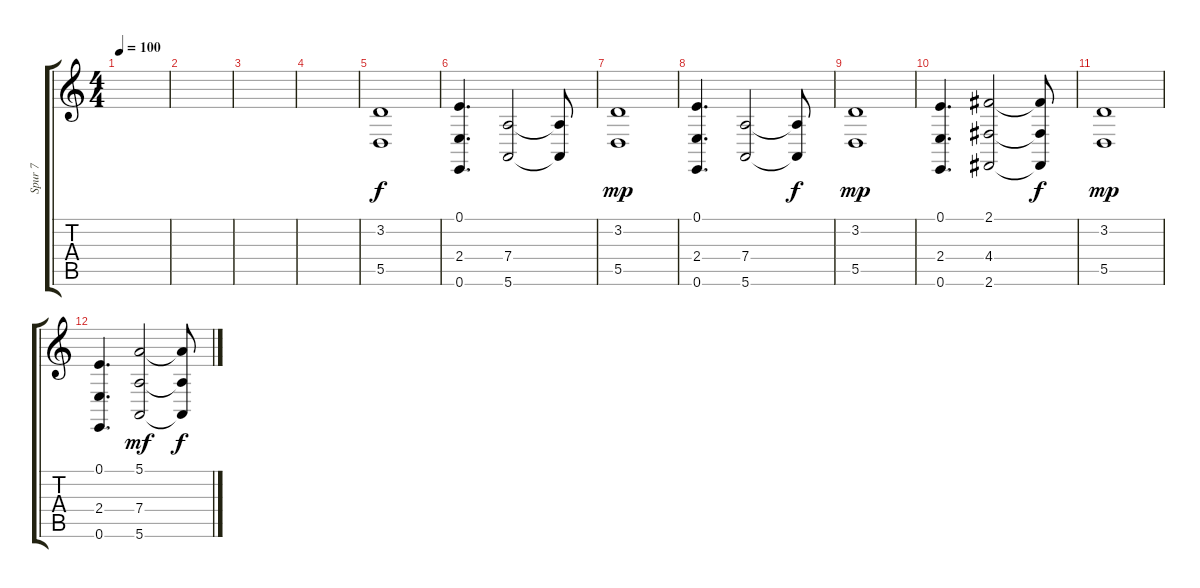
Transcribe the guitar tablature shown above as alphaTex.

\track ("Spur 7" "Spur 7") {instrument stringensemble1}
\staff {score tabs}
\tuning (E4 B3 G3 D3 A2 E2) {hide}
\ts (4 4)
\tempo 100
\clef g2
\ks c
|
|
|
|
(3.2 5.5).1 |
(0.1 2.4 0.6).4{d} (7.4 5.6).2 (7.4{t} 5.6{t}).8{dy f} |
(3.2 5.5).1{dy mp} |
(0.1 2.4 0.6).4{d} (7.4 5.6).2 (7.4{t} 5.6{t}).8{dy f} |
(3.2 5.5).1{dy mp} |
(0.1 2.4 0.6).4{d} (2.1 4.4 2.6).2 (2.1{t} 4.4{t} 2.6{t}).8{dy f} |
(3.2 5.5).1{dy mp} |
(0.1 2.4 0.6).4{d} (5.1 7.4 5.6).2{dy mf} (5.1{t} 7.4{t} 5.6{t}).8{dy f}
